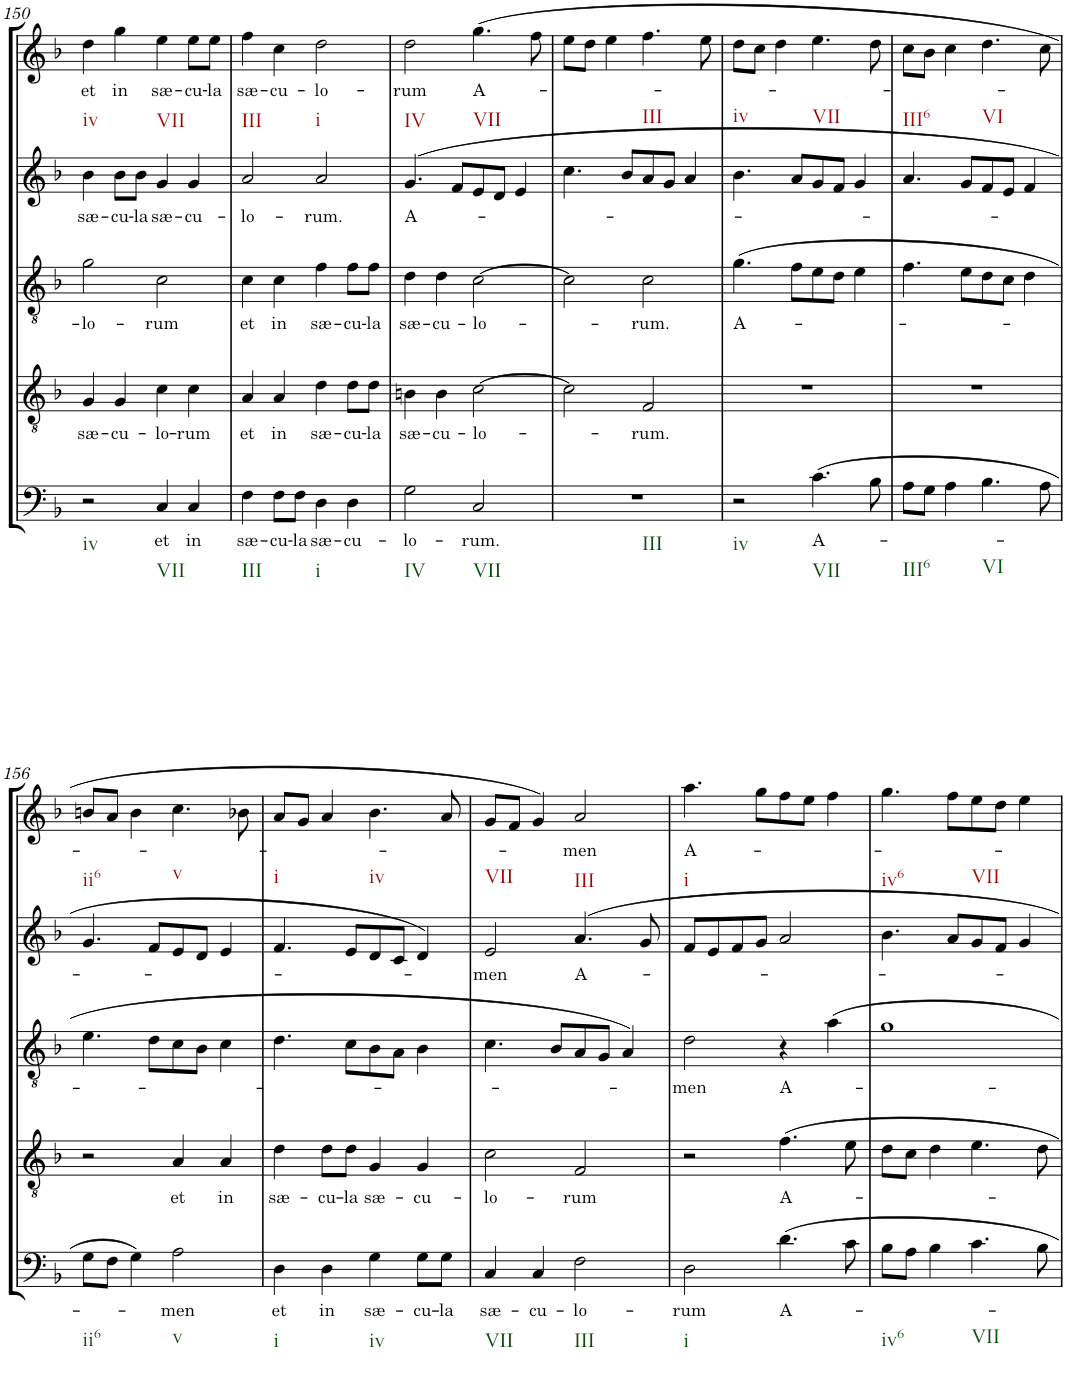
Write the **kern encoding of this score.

**kern	**text	**kern	**text	**kern	**text	**kern	**text	**kern	**text
*part5	*part5	*part4	*part4	*part3	*part3	*part2	*part2	*part1	*part1
*staff5	*staff5	*staff4	*staff4	*staff3	*staff3	*staff2	*staff2	*staff1	*staff1
*I"Basso	*	*I"Tenore	*	*I"Alto	*	*I"Alto	*	*I"Canto	*
!!LO:PB:g=z
*clefF4	*	*clefGv2	*	*clefGv2	*	*clefG2	*	*clefG2	*
*Trd7c12	*	*	*	*	*	*	*	*	*
*k[b-]	*	*k[b-]	*	*k[b-]	*	*k[b-]	*	*k[b-]	*
*F:	*	*F:	*	*F:	*	*F:	*	*F:	*
*M4/4	*	*M4/4	*	*M4/4	*	*M4/4	*	*M4/4	*
*met(c)	*	*met(c)	*	*met(c)	*	*met(c)	*	*met(c)	*
=150	=150	=150	=150	=150	=150	=150	=150	=150	=150
!	!	!	!	!	!	!	!	!LO:TX:b:t=iv	!
!LO:TX:b:t=iv	!	!	!	!	!	!	!	!	!
!	!	!	!LO:LY:b	!	!LO:LY:b	!	!LO:LY:b	!	!LO:LY:b
2r	.	4G/	sæ-	2g\	-lo-	4b-\	sæ-	4dd\	et
!	!	!	!LO:LY:b	!	!	!	!LO:LY:b	!	!LO:LY:b
.	.	4G/	-cu-	.	.	8b-\L	-cu-	4gg\	in
!	!	!	!	!	!	!	!LO:LY:b	!	!
.	.	.	.	.	.	8b-\J	-la	.	.
!	!	!	!	!	!	!	!	!LO:TX:b:t=VII	!
!LO:TX:b:t=VII	!	!	!	!	!	!	!	!	!
!	!LO:LY:b	!	!LO:LY:b	!	!LO:LY:b	!	!LO:LY:b	!	!LO:LY:b
4C/	et	4c\	-lo-	2c\	-rum	4g/	sæ-	4ee\	sæ-
!	!LO:LY:b	!	!LO:LY:b	!	!	!	!LO:LY:b	!	!LO:LY:b
4C/	in	4c\	-rum	.	.	4g/	-cu-	8ee\L	-cu-
!	!	!	!	!	!	!	!	!	!LO:LY:b
.	.	.	.	.	.	.	.	8ee\J	-la
=151	=151	=151	=151	=151	=151	=151	=151	=151	=151
!	!	!	!	!	!	!	!	!LO:TX:b:t=III	!
!LO:TX:b:t=III	!	!	!	!	!	!	!	!	!
!	!LO:LY:b	!	!LO:LY:b	!	!LO:LY:b	!	!LO:LY:b	!	!LO:LY:b
4F\	sæ-	4A/	et	4c\	et	2a/	-lo-	4ff\	sæ-
!	!LO:LY:b	!	!LO:LY:b	!	!LO:LY:b	!	!	!	!LO:LY:b
8F\L	-cu-	4A/	in	4c\	in	.	.	4cc\	-cu-
!	!LO:LY:b	!	!	!	!	!	!	!	!
8F\J	-la	.	.	.	.	.	.	.	.
!	!	!	!	!	!	!	!	!LO:TX:b:t=i	!
!LO:TX:b:t=i	!	!	!	!	!	!	!	!	!
!	!LO:LY:b	!	!LO:LY:b	!	!LO:LY:b	!	!LO:LY:b	!	!LO:LY:b
4D\	sæ-	4d\	sæ-	4f\	sæ-	2a/	-rum.	2dd\	-lo-
!	!LO:LY:b	!	!LO:LY:b	!	!LO:LY:b	!	!	!	!
4D\	-cu-	8d\L	-cu-	8f\L	-cu-	.	.	.	.
!	!	!	!LO:LY:b	!	!LO:LY:b	!	!	!	!
.	.	8d\J	-la	8f\J	-la	.	.	.	.
=152	=152	=152	=152	=152	=152	=152	=152	=152	=152
!	!	!	!	!	!	!	!	!LO:TX:b:t=IV	!
!LO:TX:b:t=IV	!	!	!	!	!	!	!	!	!
!	!LO:LY:b	!	!LO:LY:b	!	!LO:LY:b	!	!LO:LY:b	!	!LO:LY:b
2G\	-­lo-	4Bn\	sæ-	4d\	sæ-	(>4.g/	A-	2dd\	-­rum
!	!	!	!LO:LY:b	!	!LO:LY:b	!	!	!	!
.	.	4B\	-cu-	4d\	-cu-	.	.	.	.
.	.	.	.	.	.	8f/L	.	.	.
!	!	!	!	!	!	!	!	!LO:TX:b:t=VII	!
!LO:TX:b:t=VII	!	!	!	!	!	!	!	!	!
!	!LO:LY:b	!	!LO:LY:b	!	!LO:LY:b	!	!	!	!LO:LY:b
2C/	-rum.	[2c\	-lo-	[2c\	-lo-	8e/	.	(>4.gg\	A-
.	.	.	.	.	.	8d/J	.	.	.
.	.	.	.	.	.	4e/	.	.	.
.	.	.	.	.	.	.	.	8ff\	.
=153	=153	=153	=153	=153	=153	=153	=153	=153	=153
!LO:TX:b:t=III	!	!	!	!	!	!	!	!	!
1r	.	2c\]	.	2c\]	.	4.cc\	.	8ee\L	.
.	.	.	.	.	.	.	.	8dd\J	.
.	.	.	.	.	.	.	.	4ee\	.
.	.	.	.	.	.	8b-/L	.	.	.
!	!	!	!	!	!	!	!	!LO:TX:b:t=III	!
!	!	!	!LO:LY:b	!	!LO:LY:b	!	!	!	!
.	.	2F/	-rum.	2c\	-rum.	8a/	.	4.ff\	.
.	.	.	.	.	.	8g/J	.	.	.
.	.	.	.	.	.	4a/	.	.	.
.	.	.	.	.	.	.	.	8ee\	.
=154	=154	=154	=154	=154	=154	=154	=154	=154	=154
!	!	!	!	!	!	!	!	!LO:TX:b:t=iv	!
!LO:TX:b:t=iv	!	!	!	!	!	!	!	!	!
!	!	!	!	!	!LO:LY:b	!	!	!	!
2r	.	1r	.	(>4.g\	A-	4.b-\	.	8dd\L	.
.	.	.	.	.	.	.	.	8cc\J	.
.	.	.	.	.	.	.	.	4dd\	.
.	.	.	.	8f\L	.	8a/L	.	.	.
!	!	!	!	!	!	!	!	!LO:TX:b:t=VII	!
!LO:TX:b:t=VII	!	!	!	!	!	!	!	!	!
!	!LO:LY:b	!	!	!	!	!	!	!	!
(>4.c\	A-	.	.	8e\	.	8g/	.	4.ee\	.
.	.	.	.	8d\J	.	8f/J	.	.	.
.	.	.	.	4e\	.	4g/	.	.	.
8B-\	.	.	.	.	.	.	.	8dd\	.
=155	=155	=155	=155	=155	=155	=155	=155	=155	=155
!	!	!	!	!	!	!	!	!LO:TX:b:t=III6	!
!LO:TX:b:t=III6	!	!	!	!	!	!	!	!	!
8A\L	.	1r	.	4.f\	.	4.a/	.	8cc\L	.
8G\J	.	.	.	.	.	.	.	8b-\J	.
4A\	.	.	.	.	.	.	.	4cc\	.
.	.	.	.	8e\L	.	8g/L	.	.	.
!	!	!	!	!	!	!	!	!LO:TX:b:t=VI	!
!LO:TX:b:t=VI	!	!	!	!	!	!	!	!	!
4.B-\	.	.	.	8d\	.	8f/	.	4.dd\	.
.	.	.	.	8c\J	.	8e/J	.	.	.
.	.	.	.	4d\	.	4f/	.	.	.
8A\	.	.	.	.	.	.	.	8cc\	.
!!LO:LB:g=z
=156	=156	=156	=156	=156	=156	=156	=156	=156	=156
!	!	!	!	!	!	!	!	!LO:TX:b:t=ii6	!
!LO:TX:b:t=ii6	!	!	!	!	!	!	!	!	!
!	!LO:LY:b	!	!	!	!LO:LY:b	!	!LO:LY:b	!	!LO:LY:b
8G\L	-­-	2r	.	4.e\	-­-	4.g/	-­-	8bn/L	-­-
8F\J	.	.	.	.	.	.	.	8a/J	.
4G\)	.	.	.	.	.	.	.	4b\	.
.	.	.	.	8d\L	.	8f/L	.	.	.
!	!	!	!	!	!	!	!	!LO:TX:b:t=v	!
!LO:TX:b:t=v	!	!	!	!	!	!	!	!	!
!	!LO:LY:b	!	!LO:LY:b	!	!	!	!	!	!
2A\	-men	4A/	et	8c\	.	8e/	.	4.cc\	.
.	.	.	.	8B-\J	.	8d/J	.	.	.
!	!	!	!LO:LY:b	!	!	!	!	!	!
.	.	4A/	in	4c\	.	4e/	.	.	.
.	.	.	.	.	.	.	.	8b-X\	.
=157	=157	=157	=157	=157	=157	=157	=157	=157	=157
!	!	!	!	!	!	!	!	!LO:TX:b:t=i	!
!LO:TX:b:t=i	!	!	!	!	!	!	!	!	!
!	!LO:LY:b	!	!LO:LY:b	!	!	!	!	!	!
4D\	et	4d\	sæ-	4.d\	.	4.f/	.	8a/L	.
.	.	.	.	.	.	.	.	8g/J	.
!	!LO:LY:b	!	!LO:LY:b	!	!	!	!	!	!
4D\	in	8d\L	-cu-	.	.	.	.	4a/	.
!	!	!	!LO:LY:b	!	!	!	!	!	!
.	.	8d\J	-la	8c\L	.	8e/L	.	.	.
!	!	!	!	!	!	!	!	!LO:TX:b:t=iv	!
!LO:TX:b:t=iv	!	!	!	!	!	!	!	!	!
!	!LO:LY:b	!	!LO:LY:b	!	!	!	!	!	!
4G\	sæ-	4G/	sæ-	8B-\	.	8d/	.	4.b-\	.
.	.	.	.	8A\J	.	8c/J	.	.	.
!	!LO:LY:b	!	!LO:LY:b	!	!	!	!	!	!
8G\L	-cu-	4G/	-cu-	4B-\	.	4d/)	.	.	.
!	!LO:LY:b	!	!	!	!	!	!	!	!
8G\J	-la	.	.	.	.	.	.	8a/	.
=158	=158	=158	=158	=158	=158	=158	=158	=158	=158
!	!	!	!	!	!	!	!	!LO:TX:b:t=VII	!
!LO:TX:b:t=VII	!	!	!	!	!	!	!	!	!
!	!LO:LY:b	!	!LO:LY:b	!	!	!	!LO:LY:b	!	!
4C/	sæ-	2c\	-lo-	4.c\	.	2e/	-men	8g/L	.
.	.	.	.	.	.	.	.	8f/J	.
!	!LO:LY:b	!	!	!	!	!	!	!	!
4C/	-cu-	.	.	.	.	.	.	4g/)	.
.	.	.	.	8B-/L	.	.	.	.	.
!	!	!	!	!	!	!	!	!LO:TX:b:t=III	!
!LO:TX:b:t=III	!	!	!	!	!	!	!	!	!
!	!LO:LY:b	!	!LO:LY:b	!	!	!	!LO:LY:b	!	!LO:LY:b
2F\	-lo-	2F/	-rum	8A/	.	4.a/	A-	2a/	-men
.	.	.	.	8G/J	.	.	.	.	.
.	.	.	.	4A/)	.	.	.	.	.
.	.	.	.	.	.	8g/	.	.	.
=159	=159	=159	=159	=159	=159	=159	=159	=159	=159
!	!	!	!	!	!	!	!	!LO:TX:b:t=i	!
!LO:TX:b:t=i	!	!	!	!	!	!	!	!	!
!	!LO:LY:b	!	!	!	!LO:LY:b	!	!	!	!LO:LY:b
2D\	-rum	2r	.	2d\	-men	8f/L	.	4.aa\	A-
.	.	.	.	.	.	8e/	.	.	.
.	.	.	.	.	.	8f/	.	.	.
.	.	.	.	.	.	8g/J	.	8gg\L	.
!	!LO:LY:b	!	!LO:LY:b	!	!LO:LY:b	!	!	!	!
4.d\	A-	4.f\	A-	4r	A-	2a/	.	8ff\	.
.	.	.	.	.	.	.	.	8ee\J	.
.	.	.	.	4a\	.	.	.	4ff\	.
8c\	.	8e\	.	.	.	.	.	.	.
=160	=160	=160	=160	=160	=160	=160	=160	=160	=160
!	!	!	!	!	!	!	!	!LO:TX:b:t=iv6	!
!LO:TX:b:t=iv6	!	!	!	!	!	!	!	!	!
8B-\L	.	8d\L	.	1g	.	4.b-\	.	4.gg\	.
8A\J	.	8c\J	.	.	.	.	.	.	.
4B-\	.	4d\	.	.	.	.	.	.	.
.	.	.	.	.	.	8a/L	.	8ff\L	.
!	!	!	!	!	!	!	!	!LO:TX:b:t=VII	!
!LO:TX:b:t=VII	!	!	!	!	!	!	!	!	!
4.c\	.	4.e\	.	.	.	8g/	.	8ee\	.
.	.	.	.	.	.	8f/J	.	8dd\J	.
.	.	.	.	.	.	4g/	.	4ee\	.
8B-\	.	8d\	.	.	.	.	.	.	.
=	=	=	=	=	=	=	=	=	=
*-	*-	*-	*-	*-	*-	*-	*-	*-	*-
